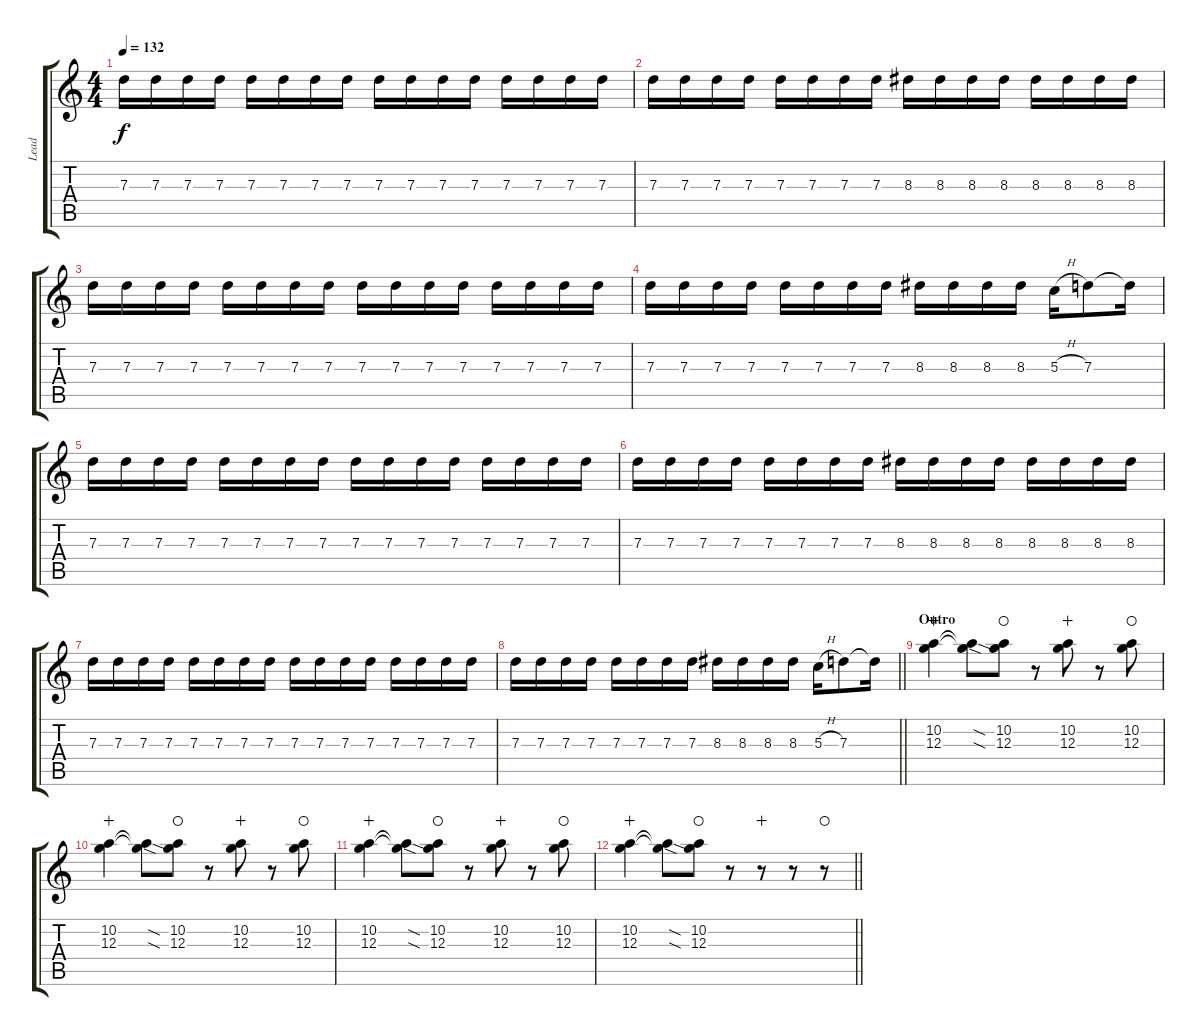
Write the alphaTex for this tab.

\track ("Lead" "Lead") {instrument distortionguitar}
\staff {score tabs}
\tuning (E4 B3 G3 D3 A2 D2) {hide}
\ts (4 4)
\tempo 132
\clef g2
\ks c
7.3.16{dy f volume 8} 7.3.16 7.3.16 7.3.16 7.3.16 7.3.16 7.3.16 7.3.16 7.3.16 7.3.16 7.3.16 7.3.16 7.3.16 7.3.16 7.3.16 7.3.16 |
7.3.16 7.3.16 7.3.16 7.3.16 7.3.16 7.3.16 7.3.16 7.3.16 8.3.16 8.3.16 8.3.16 8.3.16 8.3.16 8.3.16 8.3.16 8.3.16 |
7.3.16 7.3.16 7.3.16 7.3.16 7.3.16 7.3.16 7.3.16 7.3.16 7.3.16 7.3.16 7.3.16 7.3.16 7.3.16 7.3.16 7.3.16 7.3.16 |
7.3.16 7.3.16 7.3.16 7.3.16 7.3.16 7.3.16 7.3.16 7.3.16 8.3.16 8.3.16 8.3.16 8.3.16 5.3{h}.16 7.3.8 7.3{t}.16 |
7.3.16{volume 8} 7.3.16 7.3.16 7.3.16 7.3.16 7.3.16 7.3.16 7.3.16 7.3.16 7.3.16 7.3.16 7.3.16 7.3.16 7.3.16 7.3.16 7.3.16 |
7.3.16 7.3.16 7.3.16 7.3.16 7.3.16 7.3.16 7.3.16 7.3.16 8.3.16 8.3.16 8.3.16 8.3.16 8.3.16 8.3.16 8.3.16 8.3.16 |
7.3.16 7.3.16 7.3.16 7.3.16 7.3.16 7.3.16 7.3.16 7.3.16 7.3.16 7.3.16 7.3.16 7.3.16 7.3.16 7.3.16 7.3.16 7.3.16 |
\barLineRight lightlight
7.3.16 7.3.16 7.3.16 7.3.16 7.3.16 7.3.16 7.3.16 7.3.16 8.3.16 8.3.16 8.3.16 8.3.16 5.3{h}.16 7.3.8 7.3{t}.16 |
\section ("" "Outro")
(10.2 12.3).4{volume 9 wahc} (10.2{sod t} 12.3{sod t}).8 (10.2 12.3).8{waho} r.8 (10.2 12.3).8{wahc} r.8 (10.2 12.3).8{waho} |
(10.2 12.3).4{wahc} (10.2{sod t} 12.3{sod t}).8 (10.2 12.3).8{waho} r.8 (10.2 12.3).8{wahc} r.8 (10.2 12.3).8{waho} |
(10.2 12.3).4{wahc} (10.2{sod t} 12.3{sod t}).8 (10.2 12.3).8{waho} r.8 (10.2 12.3).8{wahc} r.8 (10.2 12.3).8{waho} |
\barLineRight lightlight
(10.2 12.3).4{wahc} (10.2{sod t} 12.3{sod t}).8 (10.2 12.3).8{waho} r.8 r.8{wahc} r.8 r.8{waho}
